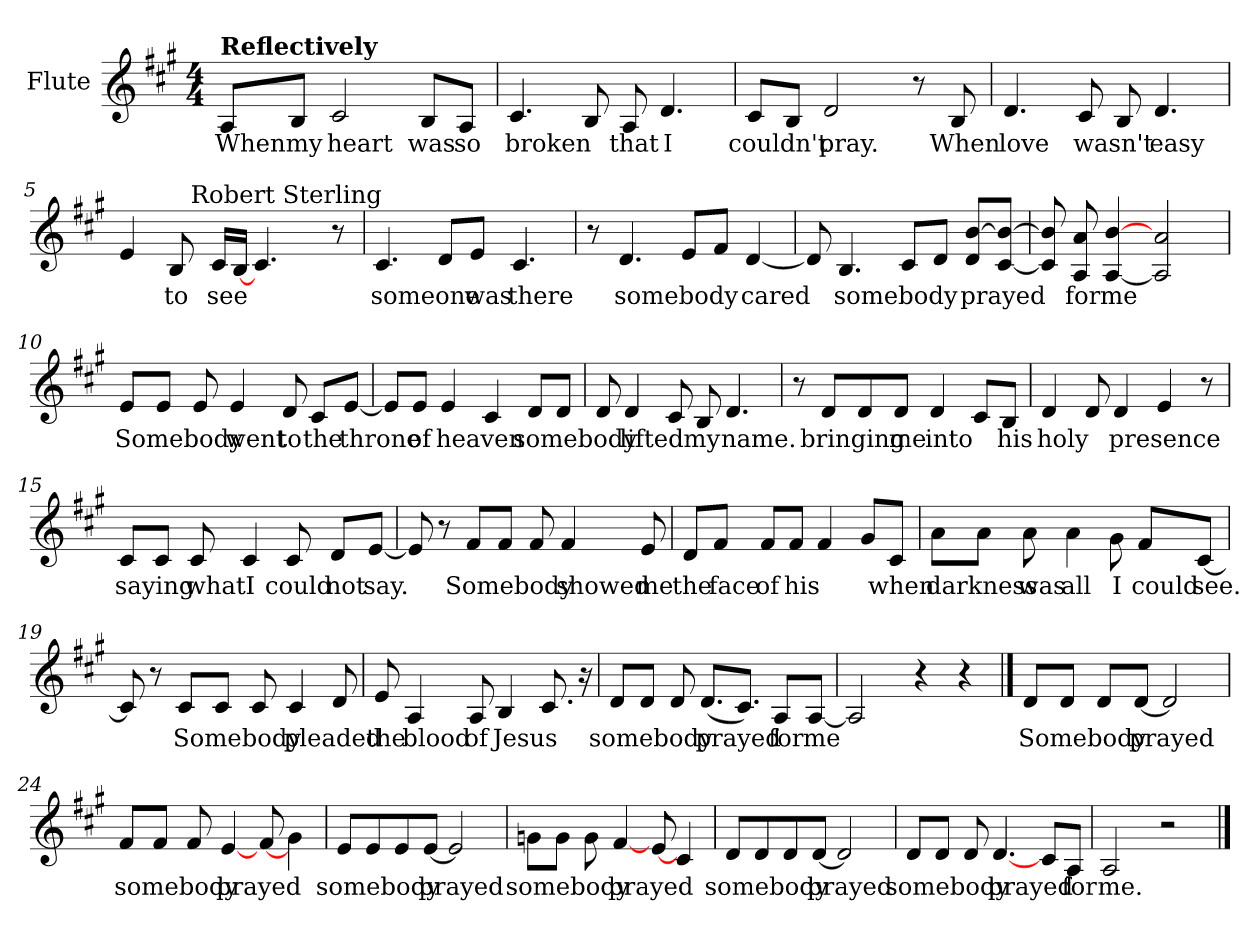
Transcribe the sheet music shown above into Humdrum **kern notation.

**kern	**text
*part1	*part1
*staff1	*staff1
*I"Flute	*
*I'Fl	*
*clefG2	*
*ITrd-2c-3	*
*k[]	*
*C:	*
*M4/4	*
*MM95	*
=1	=1
!LO:TX:a:B:t=Reflectively	!
!	!LO:LY:b
8c/L	When
!	!LO:LY:b
8d/J	my
!	!LO:LY:b
2e/	heart
!	!LO:LY:b
8d/L	was
!	!LO:LY:b
8c/J	so
=2	=2
!	!LO:LY:b
4.e/	broken
8d/	.
!	!LO:LY:b
8c/	that
!	!LO:LY:b
4.f/	I
=3	=3
!	!LO:LY:b
8e/L	couldn't
8d/J	.
!	!LO:LY:b
2f/	pray.
8r	.
!	!LO:LY:b
8d/	When
=4	=4
!	!LO:LY:b
4.f/	love
!	!LO:LY:b
8e/	wasn't
8d/	.
!	!LO:LY:b
4.f/	easy
=5	=5
*^	*
4g/	4ryy	.
!	!	!LO:LY:b
8d/	16ryy	to
!	!LO:TX:a:t=Robert Sterling	!
.	2ryy	.
!	!	!LO:LY:b
16e/LL	.	see
[16d/JJ	.	.
4.e/	.	.
.	8.ryy	.
8r	.	.
!!LO:LB:g=z	!!
=6	=6	=6
!	!	!LO:LY:b
*v	*v	*
4.e/	someone
8f/L	.
!	!LO:LY:b
8g/J	was
!	!LO:LY:b
4.e/	there
=7	=7
8r	.
!	!LO:LY:b
4.f/	somebody
8g/L	.
8a/J	.
!	!LO:LY:b
[4f/	cared
=8	=8
8f/]	.
!	!LO:LY:b
4.d/	somebody
8e/L	.
8f/J	.
!	!LO:LY:b
8f/ [>8dd/L	prayed
[8e/ 8dd/_J	.
=9	=9
8e/] 8dd/]	.
!	!LO:LY:b
8c/ 8cc/	for
!	!LO:LY:b
[4c/ [4dd/	me
2c/] 2cc/	.
!!LO:LB:g=z
=10	=10
!	!LO:LY:b
8g/L	Somebody
8g/J	.
8g/	.
!	!LO:LY:b
4g/	went
!	!LO:LY:b
8f/	to
!	!LO:LY:b
8e/L	the
!	!LO:LY:b
[8g/J	throne
=11	=11
8g/L]	.
!	!LO:LY:b
8g/J	of
!	!LO:LY:b
4g/	heaven
4e/	.
!	!LO:LY:b
8f/L	somebody
8f/J	.
=12	=12
8f/	.
!	!LO:LY:b
4f/	lifted
8e/	.
!	!LO:LY:b
8d/	my
!	!LO:LY:b
4.f/	name.
!!LO:LB:g=z
=13	=13
8r	.
!	!LO:LY:b
8f/L	bringing
8f/	.
!	!LO:LY:b
8f/J	me
!	!LO:LY:b
4f/	into
8e/L	.
!	!LO:LY:b
8d/J	his
=14	=14
!	!LO:LY:b
4f/	holy
8f/	.
!	!LO:LY:b
4f/	presence
4g/	.
8r	.
=15	=15
!	!LO:LY:b
8e/L	saying
8e/J	.
!	!LO:LY:b
8e/	what
!	!LO:LY:b
4e/	I
!	!LO:LY:b
8e/	could
!	!LO:LY:b
8f/L	not
!	!LO:LY:b
[8g/J	say.
!!LO:LB:g=z
=16	=16
8g/]	.
8r	.
!	!LO:LY:b
8a/L	Somebody
8a/J	.
8a/	.
!	!LO:LY:b
4a/	showed
!	!LO:LY:b
8g/	me
=17	=17
!	!LO:LY:b
8f/L	the
!	!LO:LY:b
8a/J	face
!	!LO:LY:b
8a/L	of
!	!LO:LY:b
8a/J	his
4a/	.
8b/L	.
!	!LO:LY:b
8e/J	when
=18	=18
!	!LO:LY:b
8cc\L	darkness
8cc\J	.
!	!LO:LY:b
8cc\	was
!	!LO:LY:b
4cc\	all
!	!LO:LY:b
8b\	I
!	!LO:LY:b
8a/L	could
!	!LO:LY:b
[8e/J	see.
!!LO:LB:g=z
=19	=19
8e/]	.
8r	.
!	!LO:LY:b
8e/L	Somebody
8e/J	.
8e/	.
!	!LO:LY:b
4e/	pleaded
8f/	.
=20	=20
!	!LO:LY:b
8g/	the
!	!LO:LY:b
4c/	blood
!	!LO:LY:b
8c/	of
!	!LO:LY:b
4d/	Jesus
8.e/	.
16r	.
=21	=21
!	!LO:LY:b
8f/L	somebody
8f/J	.
8f/	.
!	!LO:LY:b
(>8.f/L	prayed
8.e/J)	.
!	!LO:LY:b
8c/L	for
!	!LO:LY:b
[8c/J	me
=22	=22
2c/]	.
4r	.
4r	.
!!LO:LB:g=z
==23	==23
!	!LO:LY:b
8f/L	Somebody
8f/J	.
8f/L	.
!	!LO:LY:b
[8f/J	prayed
2f/]	.
=24	=24
!	!LO:LY:b
8a/L	somebody
8a/J	.
8a/	.
!	!LO:LY:b
[4g/	prayed
[8a/	.
4b\	.
=25	=25
!	!LO:LY:b
8g/L	somebody
8g/	.
8g/	.
!	!LO:LY:b
[8g/J	prayed
2g/]	.
=26	=26
!	!LO:LY:b
8b-X\L	somebody
8b-\J	.
8b-\	.
!	!LO:LY:b
[4a/	prayed
[8g/	.
4e/	.
!!LO:LB:g=z
=27	=27
!	!LO:LY:b
8f/L	somebody
8f/	.
8f/	.
!	!LO:LY:b
[8f/J	prayed
2f/]	.
=28	=28
!	!LO:LY:b
8f/L	somebody
8f/J	.
8f/	.
!	!LO:LY:b
[4.f/	prayed
8e/L	.
!	!LO:LY:b
8c/J	for
=29	=29
!	!LO:LY:b
2c/	me.
2r	.
==	==
*-	*-
